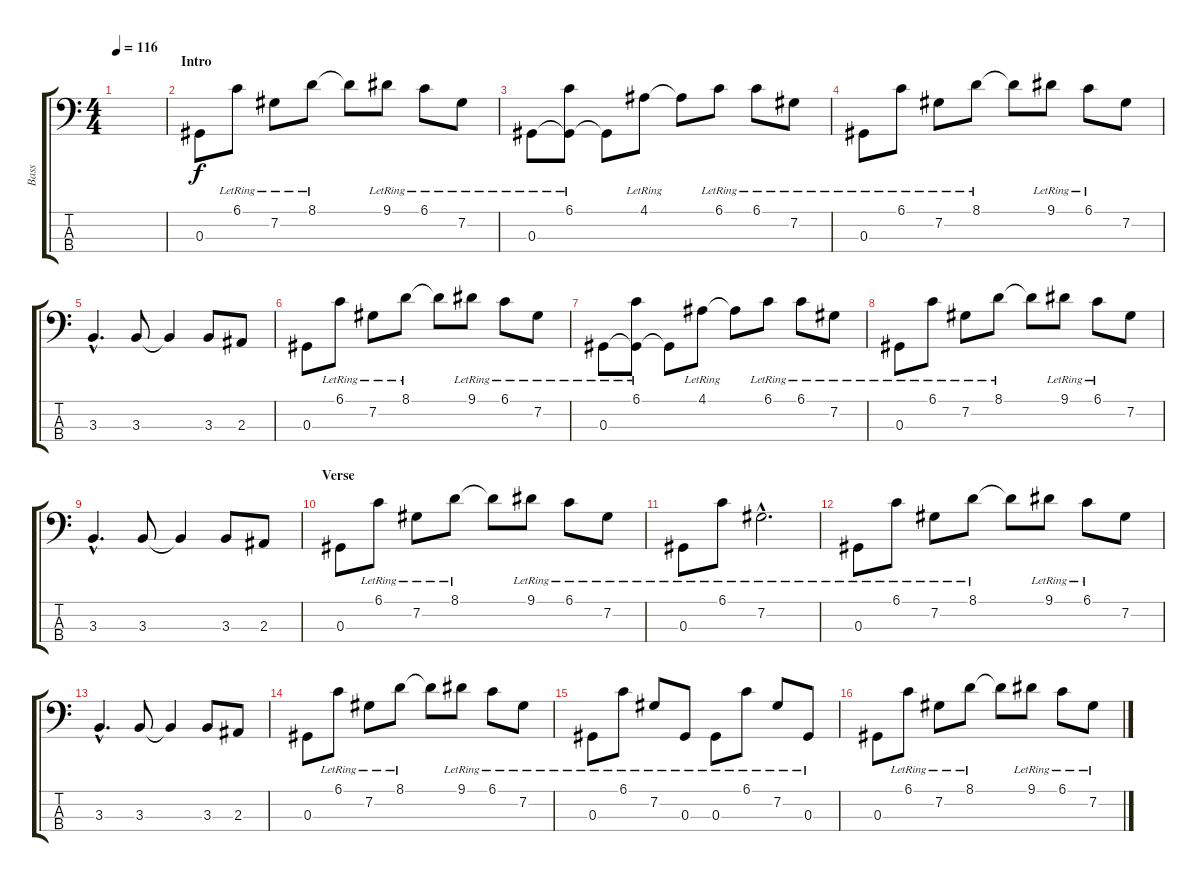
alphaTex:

\track ("Bass" "Bass") {instrument electricbasspick}
\staff {score tabs}
\tuning (Gb2 Db2 Ab1 Eb1) {hide}
\ts (4 4)
\tempo 116
\clef f4
\ks c
|
\section ("" "Intro")
0.3.8 6.1{lr}.8 7.2{lr}.8 8.1{lr}.8 8.1{t}.8 9.1{lr}.8 6.1{lr}.8 7.2{lr}.8 |
0.3{lr}.8 (6.1{lr} 0.3{t}).8 0.3{t}.8 4.1{lr}.8 4.1{t}.8 6.1{lr}.8 6.1{lr}.8 7.2{lr}.8 |
0.3{lr}.8 6.1{lr}.8 7.2{lr}.8 8.1{lr}.8 8.1{t}.8 9.1{lr}.8 6.1{lr}.8 7.2.8 |
3.3{hac}.4{d} 3.3.8 3.3{t}.4 3.3.8 2.3.8 |
0.3.8 6.1{lr}.8 7.2{lr}.8 8.1{lr}.8 8.1{t}.8 9.1{lr}.8 6.1{lr}.8 7.2{lr}.8 |
0.3{lr}.8 (6.1{lr} 0.3{t}).8 0.3{t}.8 4.1{lr}.8 4.1{t}.8 6.1{lr}.8 6.1{lr}.8 7.2{lr}.8 |
0.3{lr}.8 6.1{lr}.8 7.2{lr}.8 8.1{lr}.8 8.1{t}.8 9.1{lr}.8 6.1{lr}.8 7.2.8 |
3.3{hac}.4{d} 3.3.8 3.3{t}.4 3.3.8 2.3.8 |
\section ("" "Verse")
0.3.8 6.1{lr}.8 7.2{lr}.8 8.1{lr}.8 8.1{t}.8 9.1{lr}.8 6.1{lr}.8 7.2{lr}.8 |
0.3{lr}.8 6.1{lr}.8 7.2{hac lr}.2{d} |
0.3{lr}.8 6.1{lr}.8 7.2{lr}.8 8.1{lr}.8 8.1{t}.8 9.1{lr}.8 6.1{lr}.8 7.2.8 |
3.3{hac}.4{d} 3.3.8 3.3{t}.4 3.3.8 2.3.8 |
0.3.8 6.1{lr}.8 7.2{lr}.8 8.1{lr}.8 8.1{t}.8 9.1{lr}.8 6.1{lr}.8 7.2{lr}.8 |
0.3{lr}.8 6.1{lr}.8 7.2{lr}.8 0.3{lr}.8 0.3{lr}.8 6.1{lr}.8 7.2{lr}.8 0.3{lr}.8 |
0.3.8 6.1{lr}.8 7.2{lr}.8 8.1{lr}.8 8.1{t}.8 9.1{lr}.8 6.1{lr}.8 7.2{lr}.8
